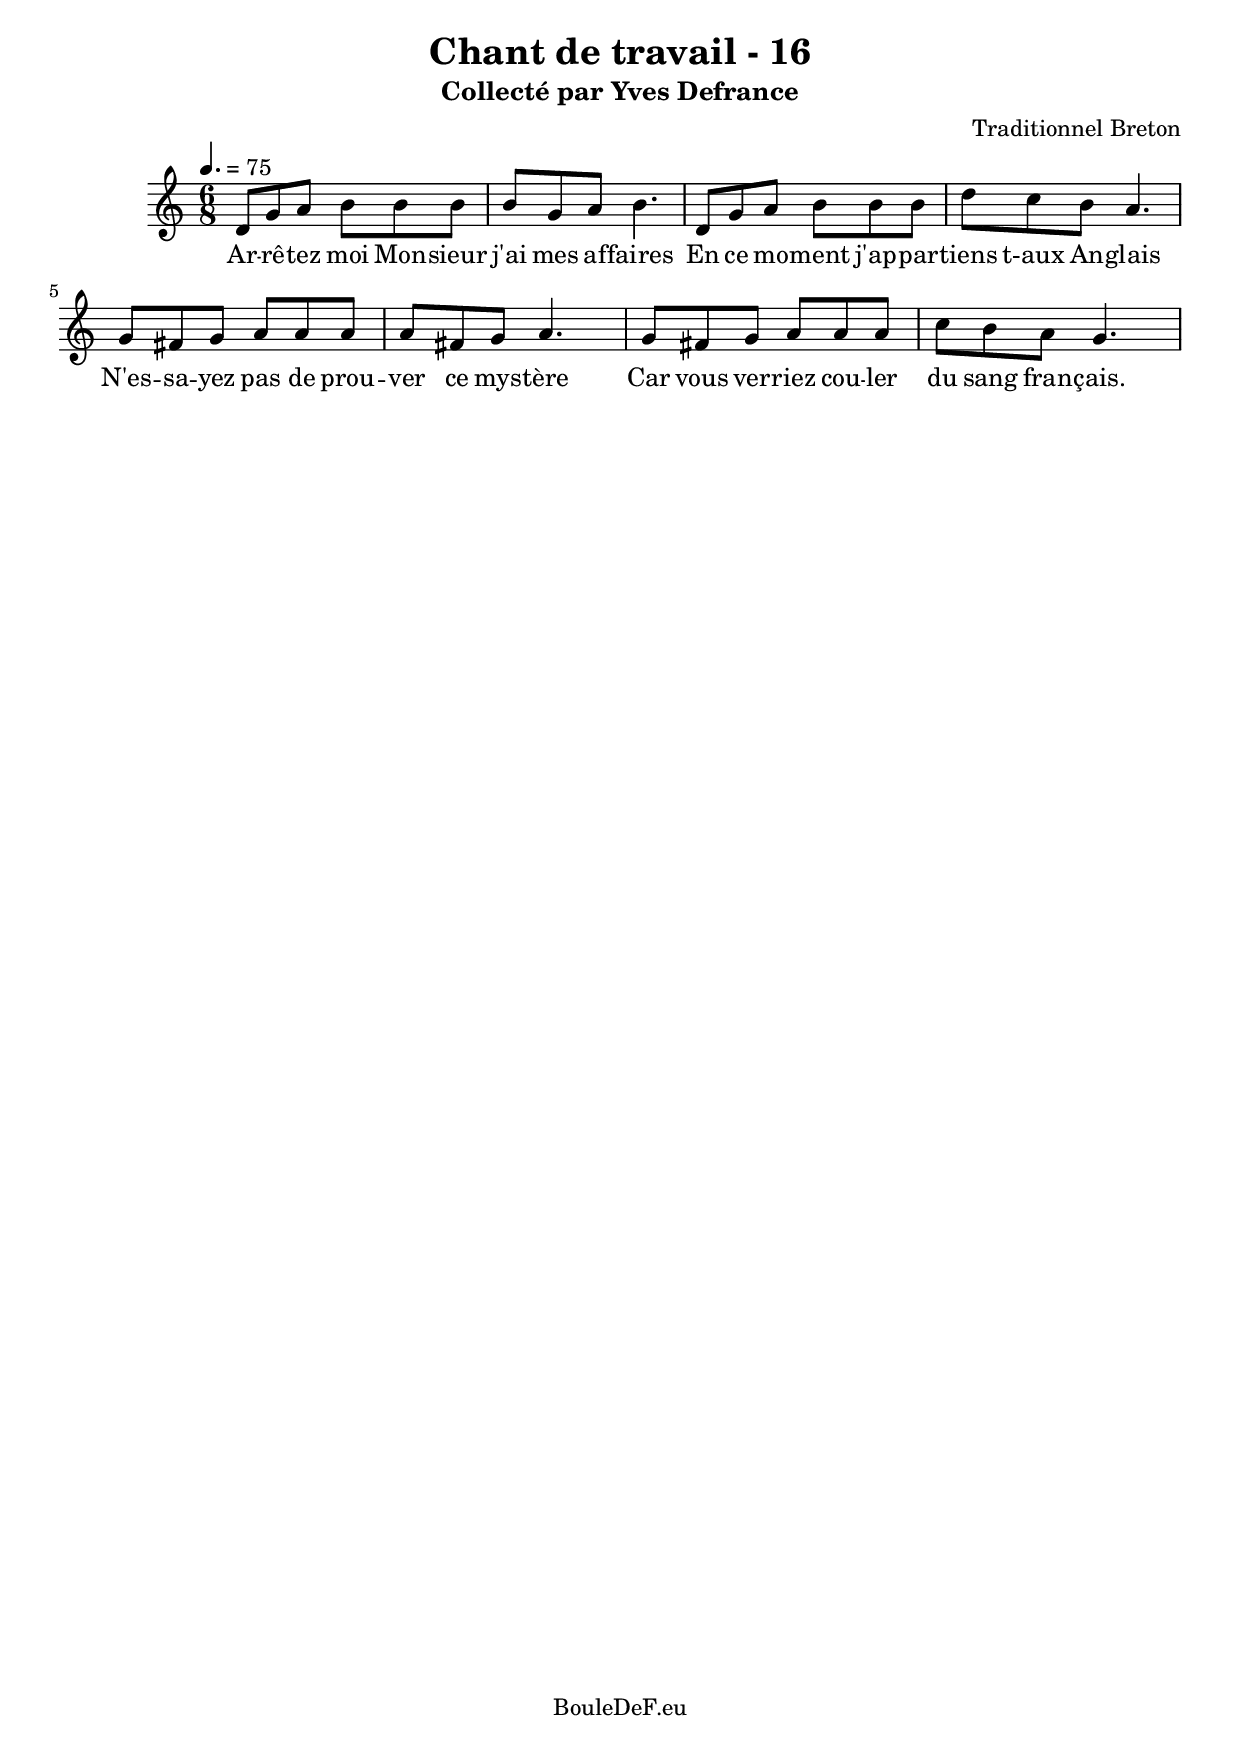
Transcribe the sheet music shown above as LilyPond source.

\version "2.16.0"
\include "italiano.ly"

\header {
	title = "Chant de travail - 16"
	subtitle = "Collecté par Yves Defrance"
	composer = "Traditionnel Breton"
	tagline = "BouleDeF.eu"
}

\score {
	\new Staff \relative sib {
		\clef "treble"
		\time 6/8
		\tempo 4. = 75

		| re8 sol la si si si
		| si sol la si4.
		| re,8 sol la si si si
		| re do si la4.
		| sol8 fad sol la la la
		| la fad sol la4.
		| sol8 fad sol la la la
		| do si la sol4.
	}
	\addlyrics {
		| Ar -- rê -- tez moi Mon -- sieur
		| j'ai mes af -- faires
		| En ce mo -- ment j'ap -- par --
		| tiens t-aux An -- glais
		| N'es -- sa -- yez pas de prou --
		| ver ce mys -- tère
		| Car vous ver -- riez cou -- ler
		| du sang fran -- çais.
	}
	\layout {}
	\midi {}
}

